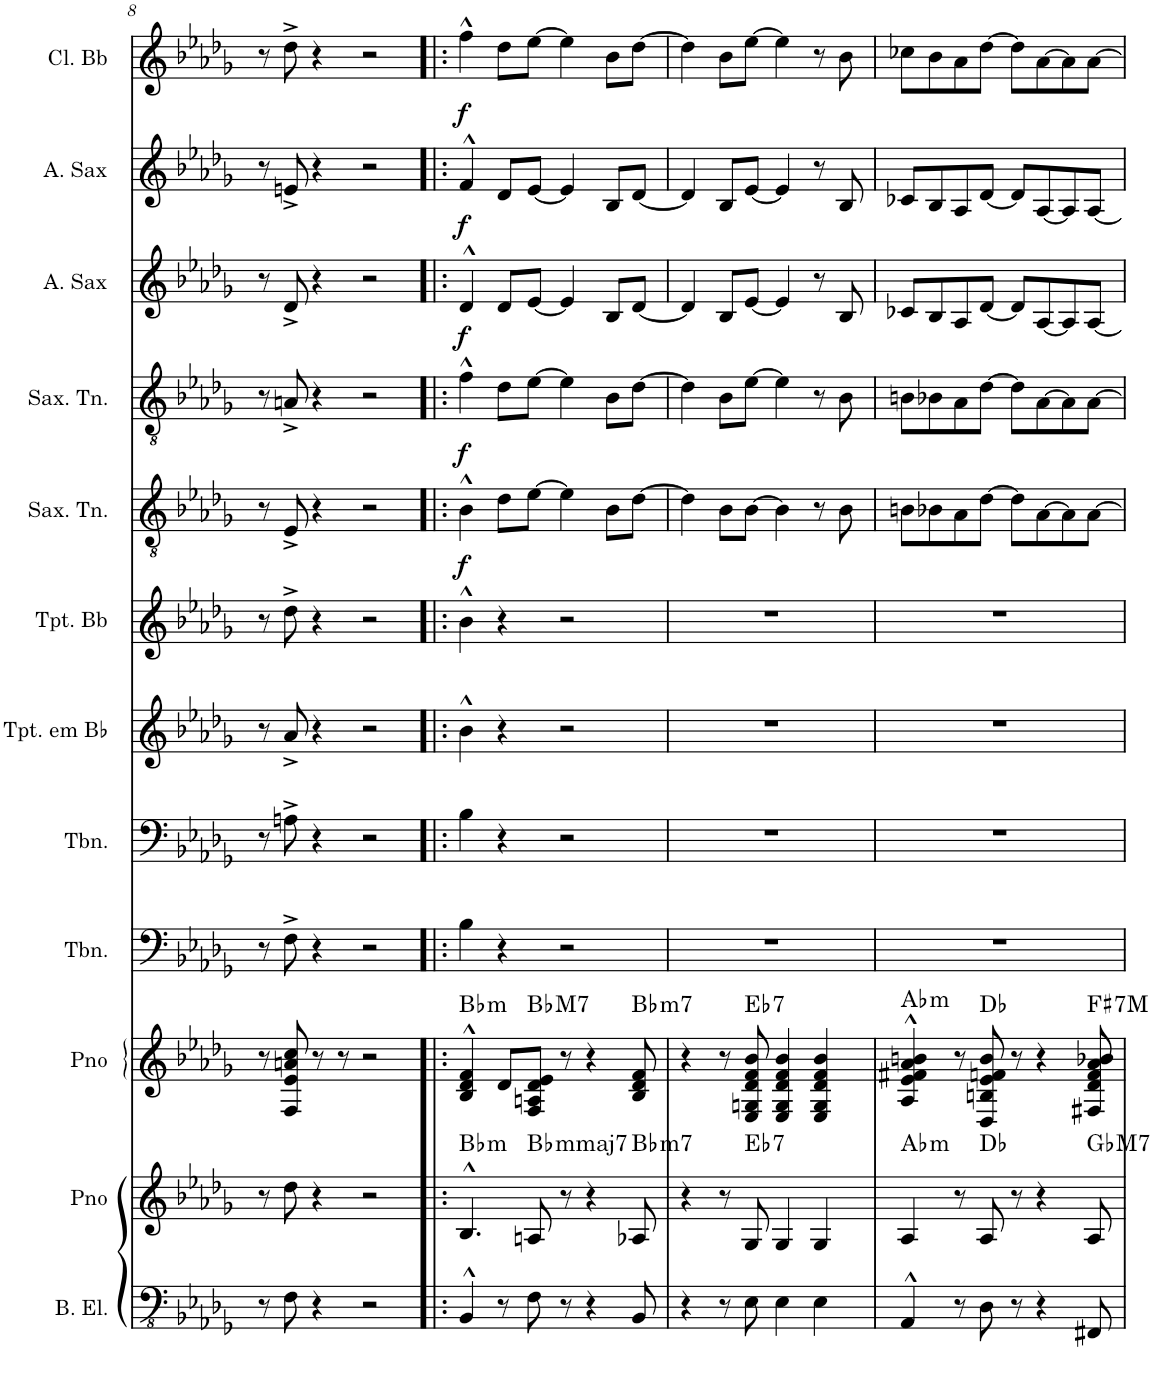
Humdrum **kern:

**kern	**kern	**kern	**harte	**kern	**kern	**kern	**kern	**kern	**dynam	**kern	**dynam	**kern	**dynam	**kern	**dynam	**kern	**dynam
*part12	*part11	*part10	*part10	*part9	*part8	*part7	*part6	*part5	*part5	*part4	*part4	*part3	*part3	*part2	*part2	*part1	*part1
*staff12	*staff11	*staff10	*	*staff9	*staff8	*staff7	*staff6	*staff5	*staff5	*staff4	*staff4	*staff3	*staff3	*staff2	*staff2	*staff1	*staff1
*I"Baixo elétrico	*I"Piano	*I"Piano	*	*I"Trombone	*I"Trombone	*I"Trompete em Bb	*I"Trompete Bb	*I"Saxofone Tenor	*	*I"Saxofone Tenor	*	*I"Saxofone Alto	*	*I"Saxofone Alto	*	*I"Clarineta Bb	*
*I'B. El.	*I'Pno	*I'Pno	*	*I'Tbn.	*I'Tbn.	*I'Tpt. em Bb	*I'Tpt. Bb	*I'Sax. Tn.	*	*I'Sax. Tn.	*	*	*	*	*	*I'Cl. Bb	*
!!LO:PB:g=z
*clefFv4	*clefG2	*clefG2	*	*clefF4	*clefF4	*clefG2	*clefG2	*clefGv2	*	*clefGv2	*	*clefG2	*	*clefG2	*	*clefG2	*
*	*	*	*	*	*	*ITrd1c2	*ITrd1c2	*ITrd8c14	*	*ITrd8c14	*	*ITrd5c9	*	*ITrd5c9	*	*ITrd1c2	*
*k[b-e-a-d-g-]	*k[b-e-a-d-g-]	*k[b-e-a-d-g-]	*	*k[b-e-a-d-g-]	*k[b-e-a-d-g-]	*k[b-e-a-d-g-]	*k[b-e-a-d-g-]	*k[b-e-a-d-g-]	*	*k[b-e-a-d-g-]	*	*k[b-e-a-d-g-]	*	*k[b-e-a-d-g-]	*	*k[b-e-a-d-g-]	*
*M4/4	*M4/4	*M4/4	*	*M4/4	*M4/4	*M4/4	*M4/4	*M4/4	*	*M4/4	*	*M4/4	*	*M4/4	*	*M4/4	*
=8	=8	=8	=8	=8	=8	=8	=8	=8	=8	=8	=8	=8	=8	=8	=8	=8	=8
8r	8r	8r	.	8r	8r	8r	8r	8r	.	8r	.	8r	.	8r	.	8r	.
8FF\	8dd-\	8F/ 8e-/ 8an/ 8cc/	.	8F^\	8An^\	8a-^/	8dd-^\	8E-^/	.	8An^/	.	8d-^/	.	8en^/	.	8dd-^\	.
4r	4r	8r	.	4r	4r	4r	4r	4r	.	4r	.	4r	.	4r	.	4r	.
.	.	8r	.	.	.	.	.	.	.	.	.	.	.	.	.	.	.
2r	2r	2r	.	2r	2r	2r	2r	2r	.	2r	.	2r	.	2r	.	2r	.
=9!|:	=9!|:	=9!|:	=9!|:	=9!|:	=9!|:	=9!|:	=9!|:	=9!|:	=9!|:	=9!|:	=9!|:	=9!|:	=9!|:	=9!|:	=9!|:	=9!|:	=9!|:
!	!	!	!LO:H:kt=m	!	!	!	!	!	!LO:DY:b	!	!LO:DY:b	!	!LO:DY:b	!	!LO:DY:b	!	!LO:DY:b
4BBB-^^/	4.B-^^/	4B-/^^ 4d-/^^ 4f/^^	Bb:min	4B-\	4B-\	4b-^^\	4b-^^\	4B-^^\	f	4f^^\	f	4d-^^/	f	4f^^/	f	4ff^^\	f
8r	.	8d-/L	.	4r	4r	4r	4r	8d-\L	.	8d-\L	.	8d-/L	.	8d-/L	.	8dd-\L	.
!	!	!	!LO:H:kt=M7	!	!	!	!	!	!	!	!	!	!	!	!	!	!
8FF\	8An/	8F/ 8An/ 8d-/ 8e-/J	Bb:maj7	.	.	.	.	[8e-\J	.	[8e-\J	.	[8e-/J	.	[8e-/J	.	[8ee-\J	.
8r	8r	8r	.	2r	2r	2r	2r	4e-\]	.	4e-\]	.	4e-/]	.	4e-/]	.	4ee-\]	.
4r	4r	4r	.	.	.	.	.	.	.	.	.	.	.	.	.	.	.
.	.	.	.	.	.	.	.	8B-\L	.	8B-\L	.	8B-/L	.	8B-/L	.	8b-\L	.
!	!	!	!LO:H:kt=m7	!	!	!	!	!	!	!	!	!	!	!	!	!	!
8BBB-/	8A-X/	8B-/ 8d-/ 8f/	Bb:min7	.	.	.	.	[8d-\J	.	[8d-\J	.	[8d-/J	.	[8d-/J	.	[8dd-\J	.
=10	=10	=10	=10	=10	=10	=10	=10	=10	=10	=10	=10	=10	=10	=10	=10	=10	=10
4r	4r	4r	.	1r	1r	1r	1r	4d-\]	.	4d-\]	.	4d-/]	.	4d-/]	.	4dd-\]	.
8r	8r	8r	.	.	.	.	.	8B-\L	.	8B-\L	.	8B-/L	.	8B-/L	.	8b-\L	.
!	!	!	!LO:H:kt=7	!	!	!	!	!	!	!	!	!	!	!	!	!	!
8EE-\	8G-/	8E-/ 8Gn/ 8d-/ 8f/ 8b-/	Eb:7	.	.	.	.	[8B-\J	.	[8e-\J	.	[8e-/J	.	[8e-/J	.	[8ee-\J	.
4EE-\	4G-/	4E-/ 4G/ 4d-/ 4f/ 4b-/	.	.	.	.	.	4B-\]	.	4e-\]	.	4e-/]	.	4e-/]	.	4ee-\]	.
4EE-\	4G-/	4E-/ 4G/ 4d-/ 4f/ 4b-/	.	.	.	.	.	8r	.	8r	.	8r	.	8r	.	8r	.
.	.	.	.	.	.	.	.	8B-\	.	8B-\	.	8B-/	.	8B-/	.	8b-\	.
=11	=11	=11	=11	=11	=11	=11	=11	=11	=11	=11	=11	=11	=11	=11	=11	=11	=11
!	!	!	!LO:H:kt=m	!	!	!	!	!	!	!	!	!	!	!	!	!	!
4AAA-^^/	4A-/	4A-/^^ 4e-/^^ 4f#X/^^ 4a-/^^ 4bn/^^	Ab:min	1r	1r	1r	1r	8Bn\L	.	8Bn\L	.	8c-X/L	.	8c-X/L	.	8cc-X\L	.
.	.	.	.	.	.	.	.	8B-X\	.	8B-X\	.	8B-/	.	8B-/	.	8b-\	.
8r	8r	8r	.	.	.	.	.	8A-\	.	8A-\	.	8A-/	.	8A-/	.	8a-\	.
8DD-\	8A-/	8D-/ 8Bn/ 8e-/ 8fn/ 8b/	Db:maj	.	.	.	.	[8d-\J	.	[8d-\J	.	[8d-/J	.	[8d-/J	.	[8dd-\J	.
8r	8r	8r	.	.	.	.	.	8d-\L]	.	8d-\L]	.	8d-/L]	.	8d-/L]	.	8dd-\L]	.
4r	4r	4r	.	.	.	.	.	[8A-\	.	[8A-\	.	[8A-/	.	[8A-/	.	[8a-\	.
.	.	.	.	.	.	.	.	8A-\]	.	8A-\]	.	8A-/]	.	8A-/]	.	8a-\]	.
!	!	!	!LO:H:kt=7	!	!	!	!	!	!	!	!	!	!	!	!	!	!
8FFF#X/	8A-/	8F#X/ 8d-/ 8f/ 8a-/ 8b-X/	F#:7	.	.	.	.	[8A-\J	.	[8A-\J	.	[8A-/J	.	[8A-/J	.	[8a-\J	.
=	=	=	=	=	=	=	=	=	=	=	=	=	=	=	=	=	=
*-	*-	*-	*-	*-	*-	*-	*-	*-	*-	*-	*-	*-	*-	*-	*-	*-	*-
